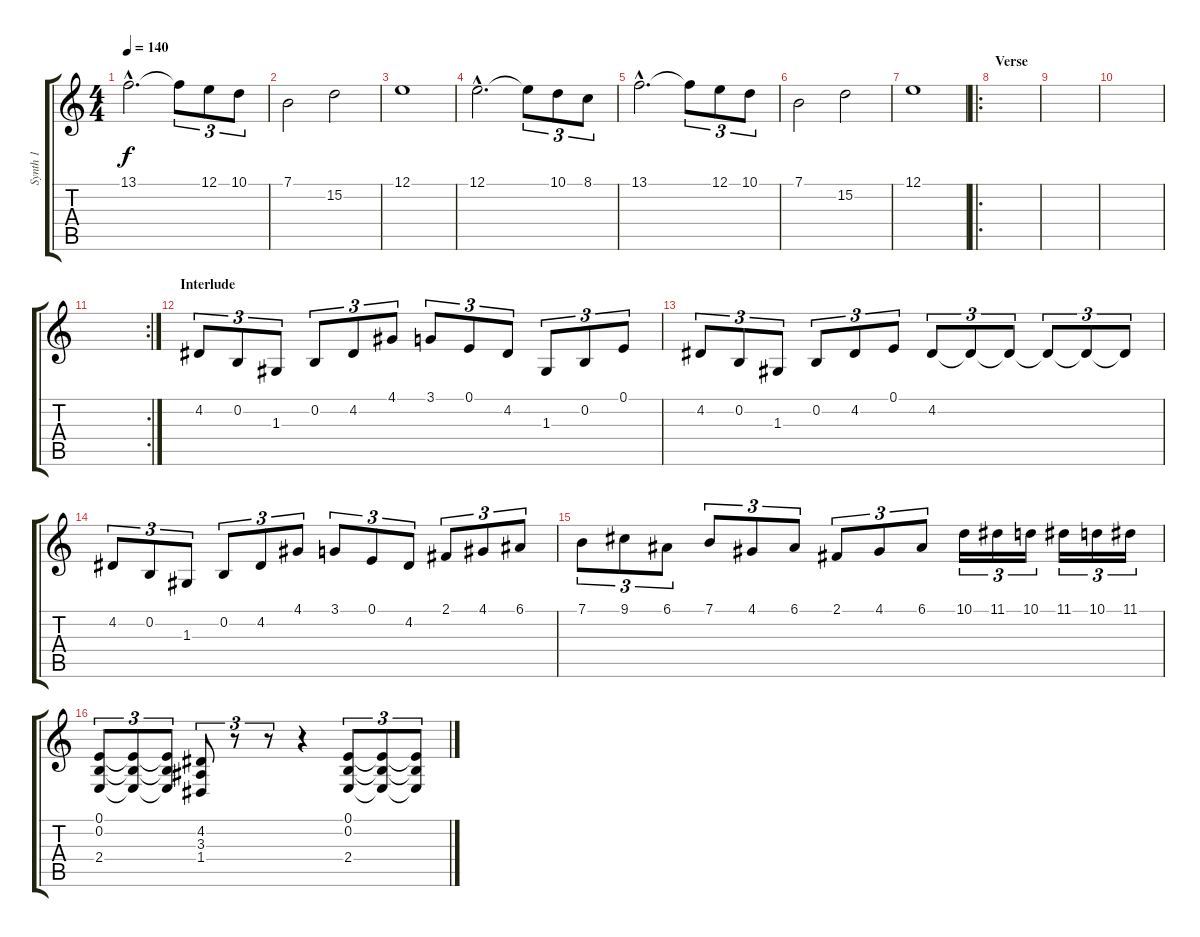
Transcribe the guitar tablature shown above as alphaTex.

\track ("Synth 1" "Synth 1") {instrument stringensemble1}
\staff {score tabs}
\tuning (E4 B3 G3 D3 A2 E2) {hide}
\ts (4 4)
\tempo 140
\clef g2
\ks c
13.1{hac}.2{d dy f} 13.1{t}.8{tu (3 2)} 12.1.8{tu (3 2)} 10.1.8{tu (3 2)} |
7.1.2 15.2.2 |
12.1.1 |
12.1{hac}.2{d} 12.1{t}.8{tu (3 2)} 10.1.8{tu (3 2)} 8.1.8{tu (3 2)} |
13.1{hac}.2{d} 13.1{t}.8{tu (3 2)} 12.1.8{tu (3 2)} 10.1.8{tu (3 2)} |
7.1.2 15.2.2 |
12.1.1 |
\ro
\section ("" "Verse")
|
|
|
\rc 2
|
\section ("" "Interlude")
4.2.8{tu (3 2)} 0.2.8{tu (3 2)} 1.3.8{tu (3 2)} 0.2.8{tu (3 2)} 4.2.8{tu (3 2)} 4.1.8{tu (3 2)} 3.1.8{tu (3 2)} 0.1.8{tu (3 2)} 4.2.8{tu (3 2)} 1.3.8{tu (3 2)} 0.2.8{tu (3 2)} 0.1.8{tu (3 2)} |
4.2.8{tu (3 2)} 0.2.8{tu (3 2)} 1.3.8{tu (3 2)} 0.2.8{tu (3 2)} 4.2.8{tu (3 2)} 0.1.8{tu (3 2)} 4.2.8{tu (3 2)} 4.2{t}.8{tu (3 2)} 4.2{t}.8{tu (3 2)} 4.2{t}.8{tu (3 2)} 4.2{t}.8{tu (3 2)} 4.2{t}.8{tu (3 2)} |
4.2.8{tu (3 2)} 0.2.8{tu (3 2)} 1.3.8{tu (3 2)} 0.2.8{tu (3 2)} 4.2.8{tu (3 2)} 4.1.8{tu (3 2)} 3.1.8{tu (3 2)} 0.1.8{tu (3 2)} 4.2.8{tu (3 2)} 2.1.8{tu (3 2)} 4.1.8{tu (3 2)} 6.1.8{tu (3 2)} |
7.1.8{tu (3 2)} 9.1.8{tu (3 2)} 6.1.8{tu (3 2)} 7.1.8{tu (3 2)} 4.1.8{tu (3 2)} 6.1.8{tu (3 2)} 2.1.8{tu (3 2)} 4.1.8{tu (3 2)} 6.1.8{tu (3 2)} 10.1.16{tu (3 2)} 11.1.16{tu (3 2)} 10.1.16{tu (3 2)} 11.1.16{tu (3 2)} 10.1.16{tu (3 2)} 11.1.16{tu (3 2)} |
(0.1 0.2 2.4).8{tu (3 2)} (0.1{t} 0.2{t} 2.4{t}).8{tu (3 2)} (0.1{t} 0.2{t} 2.4{t}).8{tu (3 2)} (4.2 3.3 1.4).8{tu (3 2)} r.8{tu (3 2)} r.8{tu (3 2)} r.4 (0.1 0.2 2.4).8{tu (3 2)} (0.1{t} 0.2{t} 2.4{t}).8{tu (3 2)} (0.1{t} 0.2{t} 2.4{t}).8{tu (3 2)}
